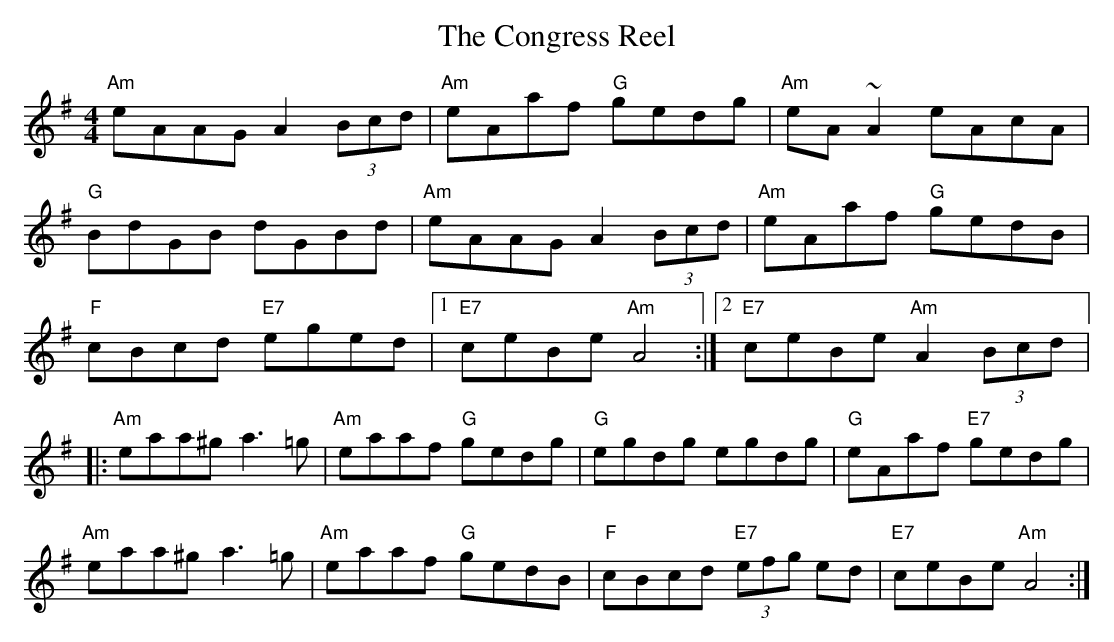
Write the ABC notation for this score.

X:1
T:Congress Reel, The
M:4/4
L:1/8
K:ADor
"Am"eAAG A2 (3Bcd|"Am"eAaf "G"gedg|"Am"eA~A2 eAcA|
"G"BdGB dGBd|"Am"eAAG A2 (3Bcd|"Am"eAaf "G"gedB|
"F"cBcd "E7"eged|1"E7"ceBe "Am"A4:|2"E7"ceBe "Am"A2 (3Bcd|:
"Am"eaa^g a3=g|"Am"eaaf "G"gedg|"G"egdg egdg|"G"eAaf "E7"gedg|
"Am"eaa^g a3=g|"Am"eaaf "G"gedB|"F"cBcd "E7"(3efg ed|"E7"ceBe "Am"A4:|
